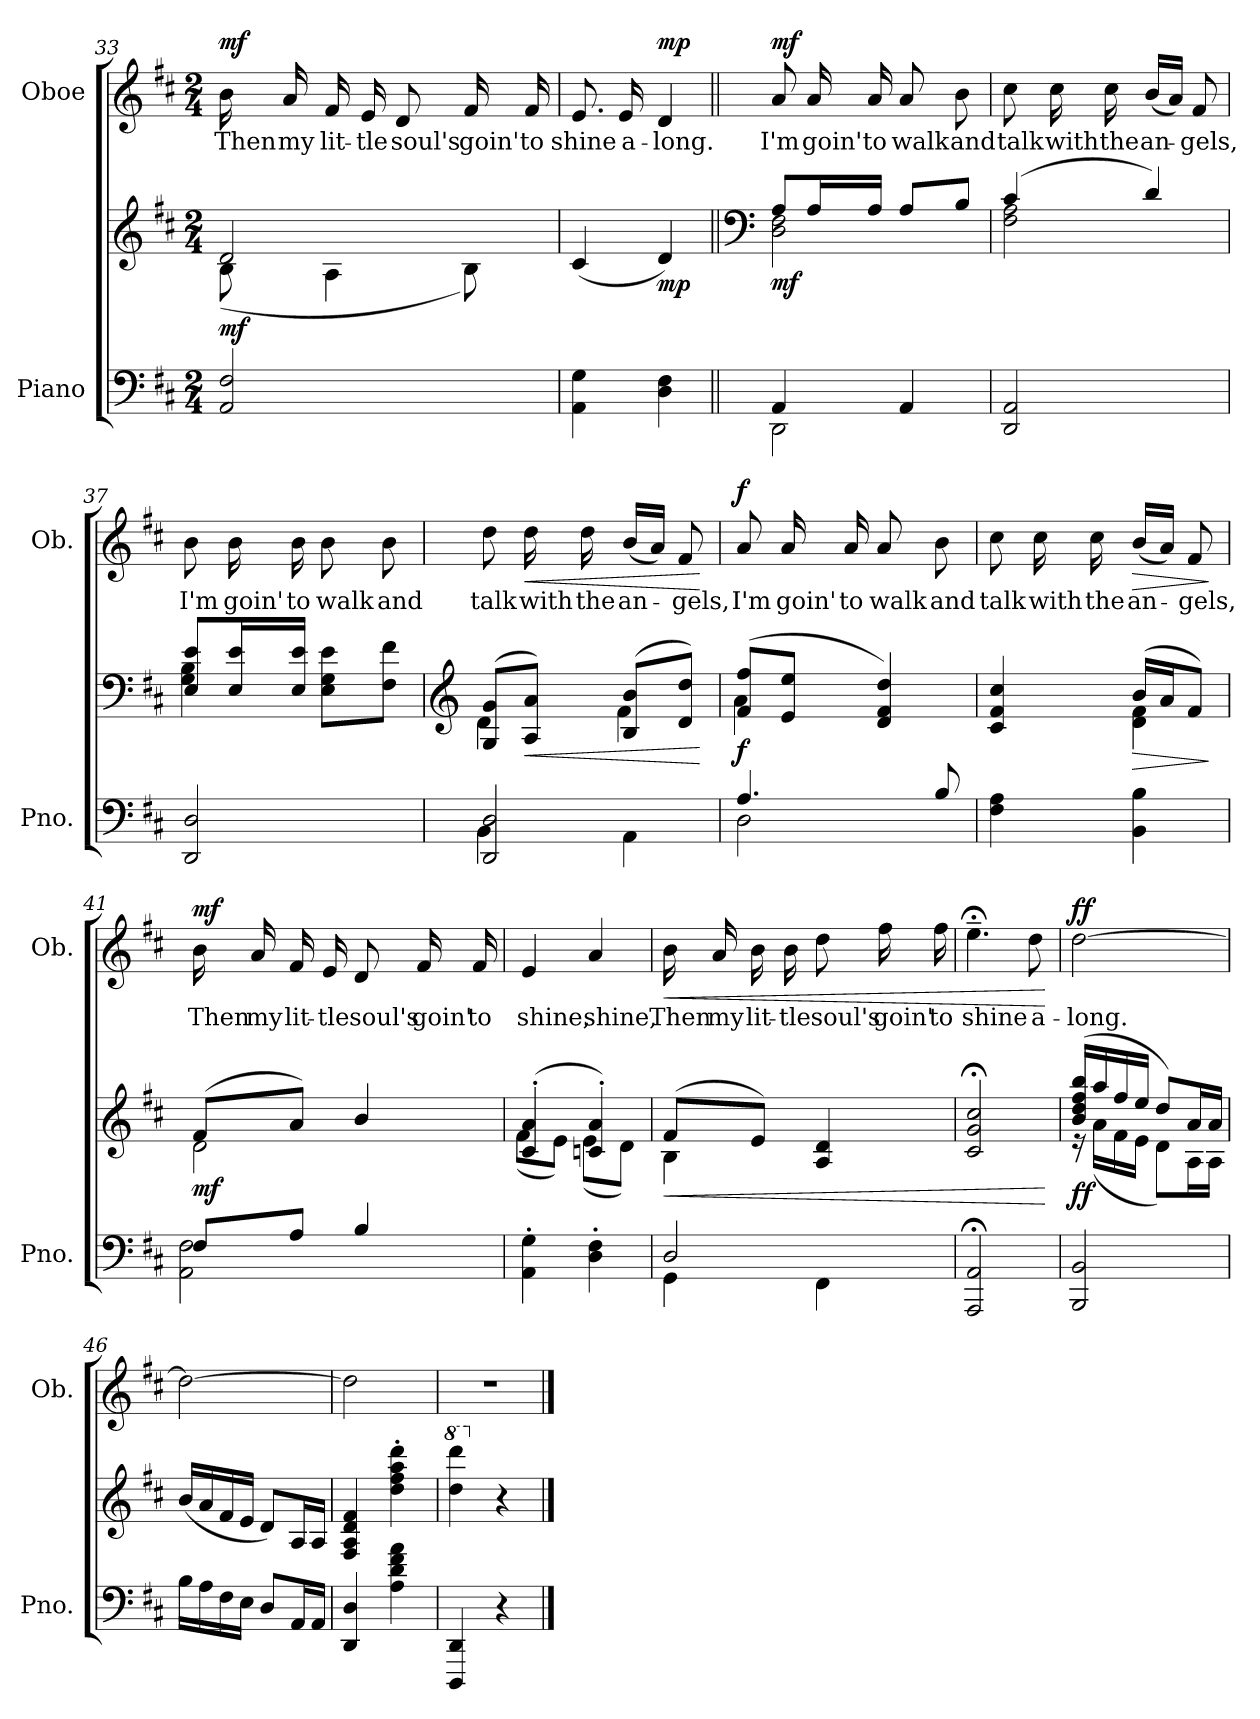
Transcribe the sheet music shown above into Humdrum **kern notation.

**kern	**kern	**dynam	**kern	**text	**dynam
*part2	*part2	*part2	*part1	*part1	*part1
*staff3	*staff2	*staff2/3	*staff1	*staff1	*staff1
*I"Piano	*	*	*I"Oboe	*	*
*I'Pno.	*	*	*I'Ob.	*	*
!!LO:LB:g=z
*clefF4	*clefG2	*	*clefG2	*	*
*k[f#c#]	*k[f#c#]	*	*k[f#c#]	*	*
*M2/4	*M2/4	*	*M2/4	*	*
=33	=33	=33	=33	=33	=33
*	*^	*	*	*	*
!	!	!	!LO:DY:b	!	!LO:LY:b	!LO:DY:a
2AA/ 2F#/	2d/	(8B\	mf	16b\	Then	mf
!	!	!	!	!	!LO:LY:b	!
.	.	.	.	16a/	my	.
!	!	!	!	!	!LO:LY:b	!
.	.	4A\	.	16f#/	lit-	.
!	!	!	!	!	!LO:LY:b	!
.	.	.	.	16e/	-tle	.
!	!	!	!	!	!LO:LY:b	!
.	.	.	.	8d/	soul's	.
!	!	!	!	!	!LO:LY:b	!
.	.	8B\)	.	16f#/	goin'	.
!	!	!	!	!	!LO:LY:b	!
.	.	.	.	16f#/	to	.
*	*v	*v	*	*	*	*
=34	=34	=34	=34	=34	=34
!	!	!	!	!LO:LY:b	!
4AA\ 4G\	(4c#/	.	8.e/	shine	.
!	!	!	!	!LO:LY:b	!
.	.	.	16e/	a-	.
!	!	!LO:DY:b	!	!LO:LY:b	!LO:DY:a
4D\ 4F#\	4d/)	mp	4d/	-long.	mp
=35||	=35||	=35||	=35||	=35||	=35||
*	*clefF4	*	*	*	*
*^	*^	*	*	*	*
!	!	!	!	!LO:DY:b	!	!LO:LY:b	!LO:DY:a
4AA/	2DD\	8A/L	2D\ 2F#\	mf	8a/	I'm	mf
!	!	!	!	!	!	!LO:LY:b	!
.	.	16A/L	.	.	16a/	goin'	.
!	!	!	!	!	!	!LO:LY:b	!
.	.	16A/JJ	.	.	16a/	to	.
!	!	!	!	!	!	!LO:LY:b	!
4AA/	.	8A/L	.	.	8a/	walk	.
!	!	!	!	!	!	!LO:LY:b	!
.	.	8B/J	.	.	8b\	and	.
*v	*v	*	*	*	*	*	*
=36	=36	=36	=36	=36	=36	=36
!	!	!	!	!	!LO:LY:b	!
2DD/ 2AA/	(4c#/	2F#\ 2A\	.	8cc#\	talk	.
!	!	!	!	!	!LO:LY:b	!
.	.	.	.	16cc#\	with	.
!	!	!	!	!	!LO:LY:b	!
.	.	.	.	16cc#\	the	.
!	!	!	!	!	!LO:LY:b	!
.	4d/)	.	.	(16b/LL	an-	.
.	.	.	.	16a/JJ)	.	.
!	!	!	!	!	!LO:LY:b	!
.	.	.	.	8f#/	-gels,	.
!!LO:LB:g=z
=37	=37	=37	=37	=37	=37	=37
!	!	!	!	!	!LO:LY:b	!
2DD/ 2D/	8E/ 8e/L	4G\ 4B\	.	8b\	I'm	.
!	!	!	!	!	!LO:LY:b	!
.	16E/ 16e/L	.	.	16b\	goin'	.
!	!	!	!	!	!LO:LY:b	!
.	16E/ 16e/JJ	.	.	16b\	to	.
!	!	!	!	!	!LO:LY:b	!
.	8E\ 8G\ 8e\L	4ryy	.	8b\	walk	.
!	!	!	!	!	!LO:LY:b	!
.	8F#\ 8f#\J	.	.	8b\	and	.
=38	=38	=38	=38	=38	=38	=38
*	*clefG2	*	*	*	*	*
*^	*	*	*	*	*	*
!	!	!	!	!	!	!LO:LY:b	!
2DD/ 2D/	4BB\	(8G/ 8g/L	4d\	.	8dd\	talk	.
!	!	!	!	!LO:HP:b	!	!LO:LY:b	!LO:HP:b
.	.	8A/ 8a/J)	.	<	16dd\	with	<
!	!	!	!	!	!	!LO:LY:b	!
.	.	.	.	.	16dd\	the	.
!	!	!	!	!	!	!LO:LY:b	!
.	4AA\	(8B/ 8b/L	4f#\	.	(16b/LL	an-	.
.	.	.	.	.	16a/JJ)	.	.
!	!	!	!	!	!	!LO:LY:b	!
.	.	8d/ 8dd/J)	.	.	8f#/	-gels,	.
*v	*v	*	*	*	*	*	*
*	*v	*v	*	*	*	*
.	.	[	.	.	[
=39	=39	=39	=39	=39	=39
*^	*^	*	*	*	*
!	!	!	!	!LO:DY:b	!	!LO:LY:b	!LO:DY:a
4.A/	2D\	(8f#/ 8ff#/L	4a\	f	8a/	I'm	f
!	!	!	!	!	!	!LO:LY:b	!
.	.	8e/ 8ee/J	.	.	16a/	goin'	.
!	!	!	!	!	!	!LO:LY:b	!
.	.	.	.	.	16a/	to	.
!	!	!	!	!	!	!LO:LY:b	!
.	.	4d/ 4f#/ 4dd/)	4ryy	.	8a/	walk	.
!	!	!	!	!	!	!LO:LY:b	!
8B/	.	.	.	.	8b\	and	.
*v	*v	*	*	*	*	*	*
=40	=40	=40	=40	=40	=40	=40
!	!	!	!	!	!LO:LY:b	!
4F#\ 4A\	4c#/ 4f#/ 4cc#/	4ryy	.	8cc#\	talk	.
!	!	!	!	!	!LO:LY:b	!
.	.	.	.	16cc#\	with	.
!	!	!	!	!	!LO:LY:b	!
.	.	.	.	16cc#\	the	.
!	!	!	!LO:HP:b	!	!LO:LY:b	!LO:HP:b
4BB\ 4B\	(16b/LL	4d\ 4f#\	>	(16b/LL	an-	>
.	16a/J	.	.	16a/JJ)	.	.
!	!	!	!	!	!LO:LY:b	!
.	8f#/J)	.	.	8f#/	-gels,	.
*	*v	*v	*	*	*	*
.	.	]	.	.	]
!!LO:PB:g=z
=41	=41	=41	=41	=41	=41
*^	*^	*	*	*	*
!	!	!	!	!LO:DY:b	!	!LO:LY:b	!LO:DY:a
8F#/L	2AA\ 2F#\	(8f#/L	2d\	mf	16b\	Then	mf
!	!	!	!	!	!	!LO:LY:b	!
.	.	.	.	.	16a/	my	.
!	!	!	!	!	!	!LO:LY:b	!
8A/J	.	8a/J)	.	.	16f#/	lit-	.
!	!	!	!	!	!	!LO:LY:b	!
.	.	.	.	.	16e/	-tle	.
!	!	!	!	!	!	!LO:LY:b	!
4B/	.	4b/	.	.	8d/	soul's	.
!	!	!	!	!	!	!LO:LY:b	!
.	.	.	.	.	16f#/	goin'	.
!	!	!	!	!	!	!LO:LY:b	!
.	.	.	.	.	16f#/	to	.
*v	*v	*	*	*	*	*	*
=42	=42	=42	=42	=42	=42	=42
!	!	!	!	!	!LO:LY:b	!
4AA\' 4G\'	(4c#/' 4a/'	(8f#\L	.	4e/	shine,	.
.	.	8e\J)	.	.	.	.
!	!	!	!	!	!LO:LY:b	!
4D\' 4F#\'	4cn/' 4a/')	(8e\L	.	4a/	shine,	.
.	.	8d\J)	.	.	.	.
=43	=43	=43	=43	=43	=43	=43
*^	*	*	*	*	*	*
!	!	!	!	!LO:HP:b	!	!LO:LY:b	!LO:HP:b
2D/	4GG\	(8f#/L	4B\	<	16b\	Then	<
!	!	!	!	!	!	!LO:LY:b	!
.	.	.	.	.	16a/	my	.
!	!	!	!	!	!	!LO:LY:b	!
.	.	8e/J)	.	.	16b\	lit-	.
!	!	!	!	!	!	!LO:LY:b	!
.	.	.	.	.	16b\	-tle	.
!	!	!	!	!	!	!LO:LY:b	!
.	4FF#\	4A/ 4d/	4ryy	.	8dd\	soul's	.
!	!	!	!	!	!	!LO:LY:b	!
.	.	.	.	.	16ff#\	goin'	.
!	!	!	!	!	!	!LO:LY:b	!
.	.	.	.	.	16ff#\	to	.
*v	*v	*	*	*	*	*	*
*	*v	*v	*	*	*	*
=44	=44	=44	=44	=44	=44
!	!	!	!	!LO:LY:b	!
2AAA/;< 2AA/;<	2c#/;< 2g/;< 2cc#/;<	.	4.ee;<~\	shine	.
!	!	!	!	!LO:LY:b	!
.	.	.	8dd\	a-	.
.	.	[	.	.	[
!!LO:LB:g=z
=45	=45	=45	=45	=45	=45
*	*^	*	*	*	*
!	!	!	!LO:DY:b	!	!LO:LY:b	!LO:DY:a
2BBB/ 2BB/	(16b/ 16dd/ 16ff#/ 16bb/LL	16r	ff	[2dd\	-long.	ff
.	16aa/	(16a\LL	.	.	.	.
.	16ff#/	16f#\	.	.	.	.
.	16ee/JJ	16e\JJ	.	.	.	.
.	8dd/L)	8d\L)	.	.	.	.
.	16a/L	16A\L	.	.	.	.
.	16a/JJ	16A\JJ	.	.	.	.
*	*v	*v	*	*	*	*
=46	=46	=46	=46	=46	=46
16B\LL	(16b/LL	.	2dd\_	.	.
16A\	16a/	.	.	.	.
16F#\	16f#/	.	.	.	.
16E\JJ	16e/JJ	.	.	.	.
8D/L	8d/L)	.	.	.	.
16AA/L	16A/L	.	.	.	.
16AA/JJ	16A/JJ	.	.	.	.
=47	=47	=47	=47	=47	=47
4DD/ 4D/	4F#/ 4A/ 4d/ 4f#/	.	2dd\]	.	.
4A\ 4d\ 4f#\ 4a\	4dd\' 4ff#\' 4aa\' 4ddd\'	.	.	.	.
=48	=48	=48	=48	=48	=48
*	*8va	*	*	*	*
!	!	!LO:DY:b	!	!	!
!	!	!LO:DY:n=1:b	!	!	!
4DDD/ 4DD/	4ddd\ 4dddd\	fz f	2r	.	.
*	*X8va	*	*	*	*
4r	4r	.	.	.	.
==	==	==	==	==	==
*-	*-	*-	*-	*-	*-
